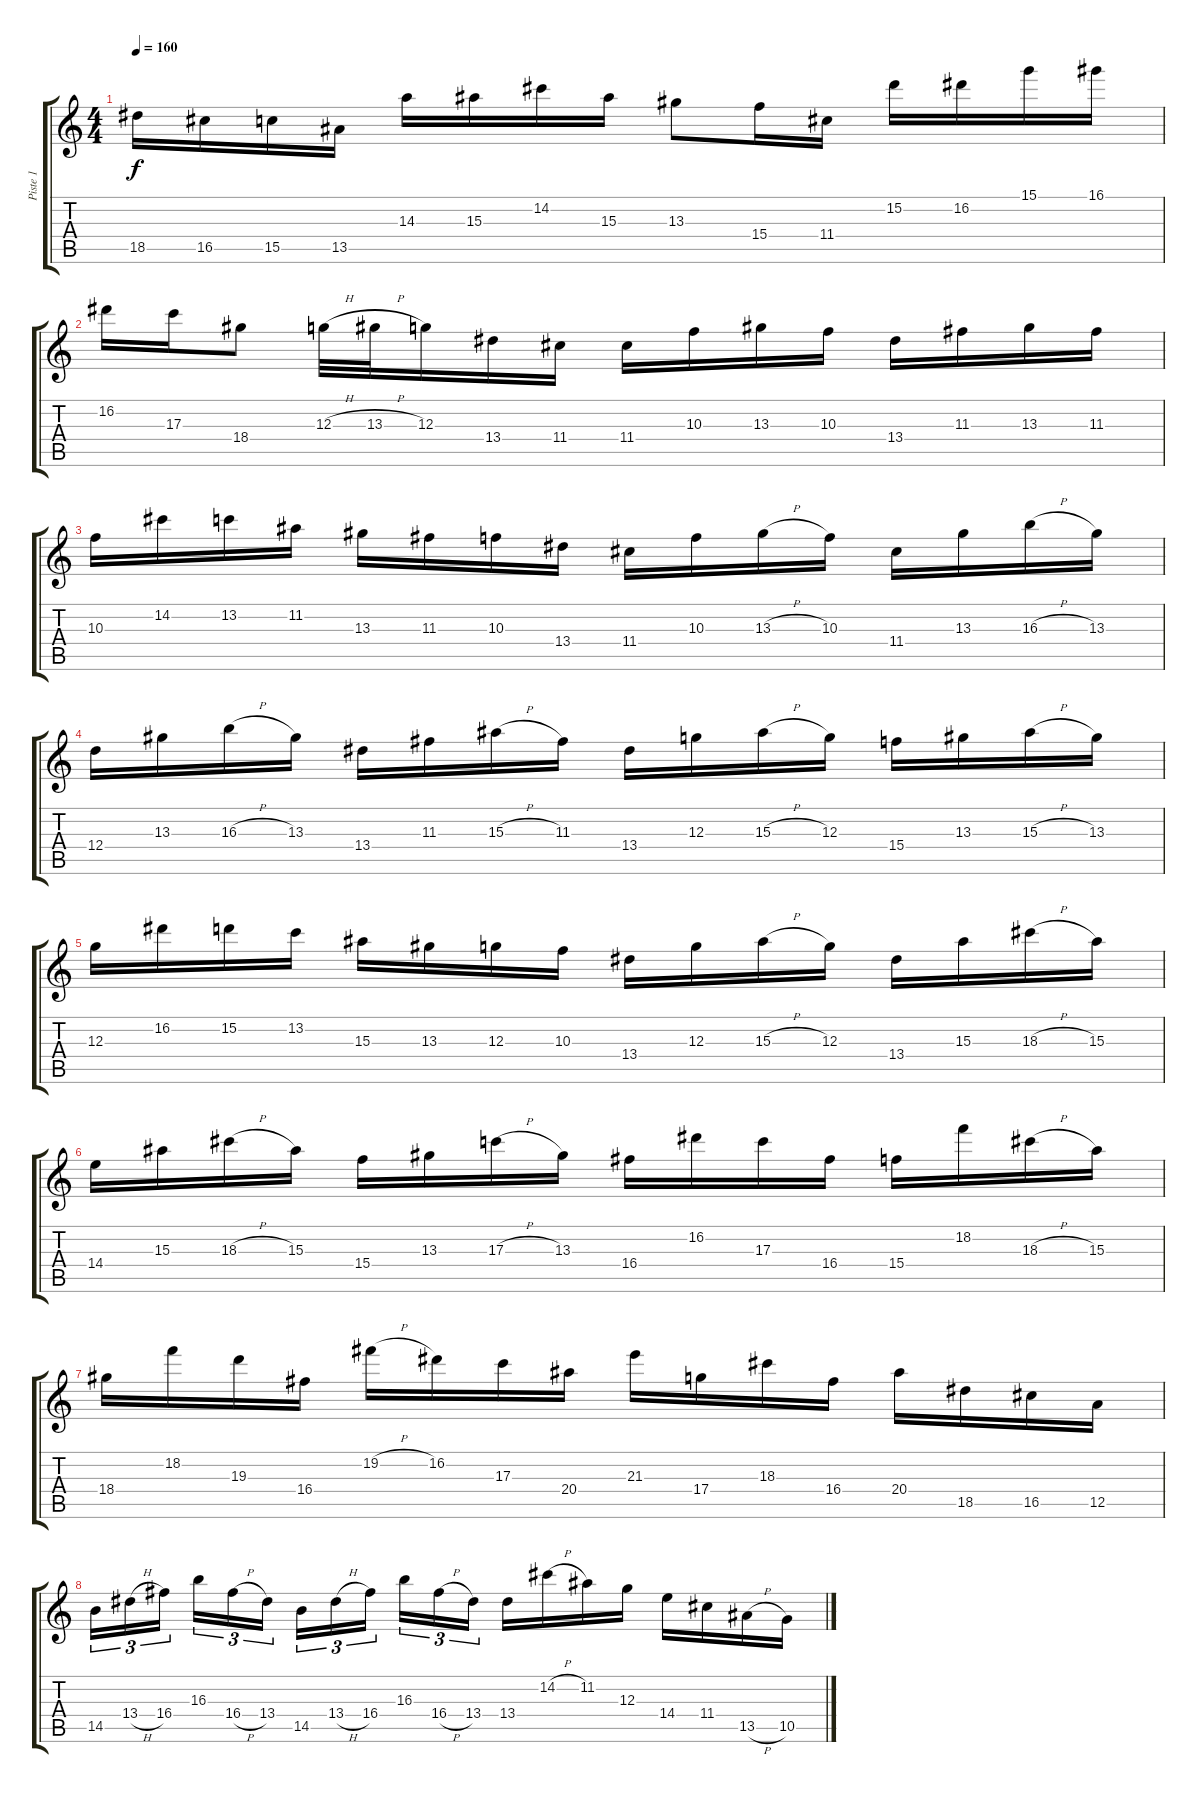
\track ("Piste 1" "Piste 1") {instrument distortionguitar}
\staff {score tabs}
\tuning (E4 B3 G3 D3 A2 E2) {hide}
\ts (4 4)
\tempo 160
\clef g2
\ks c
18.5.16{dy f} 16.5.16 15.5.16 13.5.16 14.3.16 15.3.16 14.2.16 15.3.16 13.3.8 15.4.16 11.4.16 15.2.16 16.2.16 15.1.16 16.1.16 |
16.2.16 17.3.16 18.4.8 12.3{h}.32 13.3{h}.32 12.3.16 13.4.16 11.4.16 11.4.16 10.3.16 13.3.16 10.3.16 13.4.16 11.3.16 13.3.16 11.3.16 |
10.3.16 14.2.16 13.2.16 11.2.16 13.3.16 11.3.16 10.3.16 13.4.16 11.4.16 10.3.16 13.3{h}.16 10.3.16 11.4.16 13.3.16 16.3{h}.16 13.3.16 |
12.4.16 13.3.16 16.3{h}.16 13.3.16 13.4.16 11.3.16 15.3{h}.16 11.3.16 13.4.16 12.3.16 15.3{h}.16 12.3.16 15.4.16 13.3.16 15.3{h}.16 13.3.16 |
12.3.16 16.2.16 15.2.16 13.2.16 15.3.16 13.3.16 12.3.16 10.3.16 13.4.16 12.3.16 15.3{h}.16 12.3.16 13.4.16 15.3.16 18.3{h}.16 15.3.16 |
14.4.16 15.3.16 18.3{h}.16 15.3.16 15.4.16 13.3.16 17.3{h}.16 13.3.16 16.4.16 16.2.16 17.3.16 16.4.16 15.4.16 18.2.16 18.3{h}.16 15.3.16 |
18.4.16 18.2.16 19.3.16 16.4.16 19.2{h}.16 16.2.16 17.3.16 20.4.16 21.3.16 17.4.16 18.3.16 16.4.16 20.4.16 18.5.16 16.5.16 12.5.16 |
14.5.16{tu (3 2)} 13.4{h}.16{tu (3 2)} 16.4.16{tu (3 2)} 16.3.16{tu (3 2)} 16.4{h}.16{tu (3 2)} 13.4.16{tu (3 2)} 14.5.16{tu (3 2)} 13.4{h}.16{tu (3 2)} 16.4.16{tu (3 2)} 16.3.16{tu (3 2)} 16.4{h}.16{tu (3 2)} 13.4.16{tu (3 2)} 13.4.16 14.2{h}.16 11.2.16 12.3.16 14.4.16 11.4.16 13.5{h}.16 10.5.16
